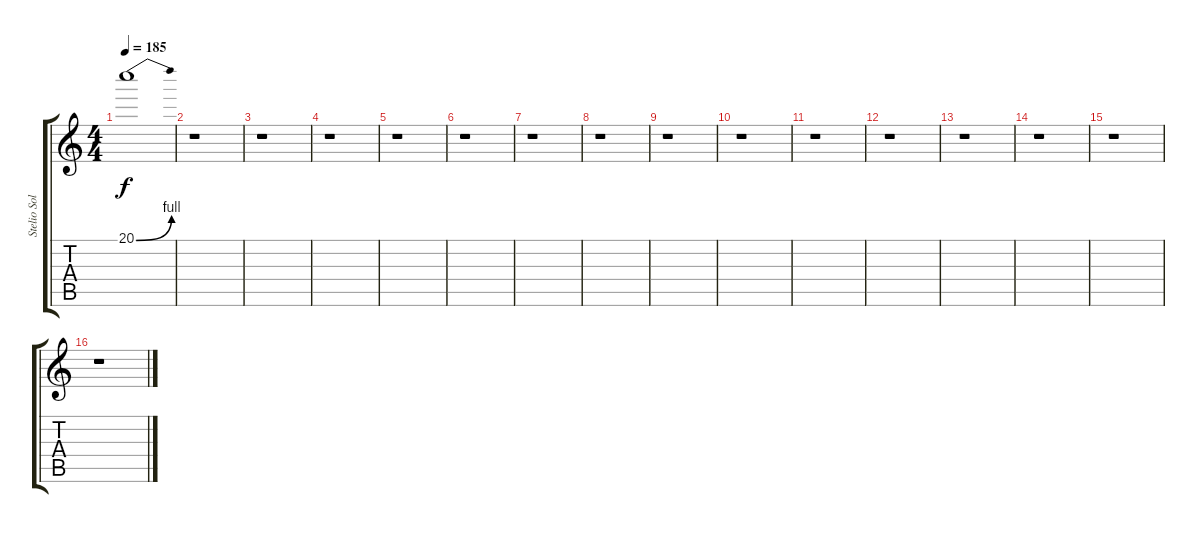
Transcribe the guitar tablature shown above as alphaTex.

\track ("Stelio Solo" "Stelio Sol") {instrument distortionguitar}
\staff {score tabs}
\tuning (E4 B3 G3 D3 A2 E2) {hide}
\ts (4 4)
\tempo 185
\clef g2
\ks c
20.1{be (bend 0 0 60 4)}.1{dy f} |
r.1 |
r.1 |
r.1 |
r.1 |
r.1 |
r.1 |
r.1 |
r.1 |
r.1 |
r.1 |
r.1 |
r.1 |
r.1 |
r.1 |
r.1
